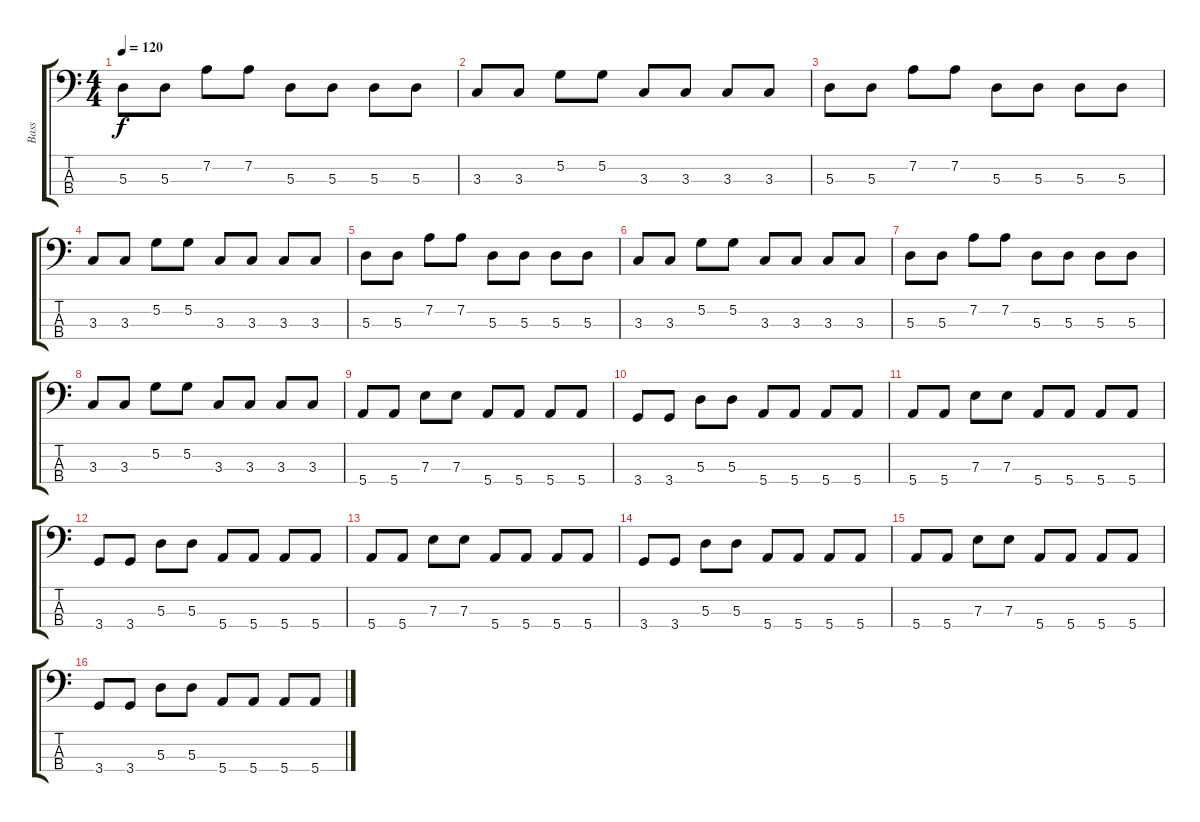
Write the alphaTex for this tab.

\track ("Bass" "Bass") {instrument fretlessbass}
\staff {score tabs}
\tuning (G2 D2 A1 E1) {hide}
\ts (4 4)
\tempo 120
\clef f4
\ks c
5.3.8{dy f instrument fretlessbass} 5.3.8 7.2.8 7.2.8 5.3.8 5.3.8 5.3.8 5.3.8 |
3.3.8 3.3.8 5.2.8 5.2.8 3.3.8 3.3.8 3.3.8 3.3.8 |
5.3.8 5.3.8 7.2.8 7.2.8 5.3.8 5.3.8 5.3.8 5.3.8 |
3.3.8 3.3.8 5.2.8 5.2.8 3.3.8 3.3.8 3.3.8 3.3.8 |
5.3.8 5.3.8 7.2.8 7.2.8 5.3.8 5.3.8 5.3.8 5.3.8 |
3.3.8 3.3.8 5.2.8 5.2.8 3.3.8 3.3.8 3.3.8 3.3.8 |
5.3.8 5.3.8 7.2.8 7.2.8 5.3.8 5.3.8 5.3.8 5.3.8 |
3.3.8 3.3.8 5.2.8 5.2.8 3.3.8 3.3.8 3.3.8 3.3.8 |
5.4.8 5.4.8 7.3.8 7.3.8 5.4.8 5.4.8 5.4.8 5.4.8 |
3.4.8 3.4.8 5.3.8 5.3.8 5.4.8 5.4.8 5.4.8 5.4.8 |
5.4.8 5.4.8 7.3.8 7.3.8 5.4.8 5.4.8 5.4.8 5.4.8 |
3.4.8 3.4.8 5.3.8 5.3.8 5.4.8 5.4.8 5.4.8 5.4.8 |
5.4.8 5.4.8 7.3.8 7.3.8 5.4.8 5.4.8 5.4.8 5.4.8 |
3.4.8 3.4.8 5.3.8 5.3.8 5.4.8 5.4.8 5.4.8 5.4.8 |
5.4.8 5.4.8 7.3.8 7.3.8 5.4.8 5.4.8 5.4.8 5.4.8 |
3.4.8 3.4.8 5.3.8 5.3.8 5.4.8 5.4.8 5.4.8 5.4.8
